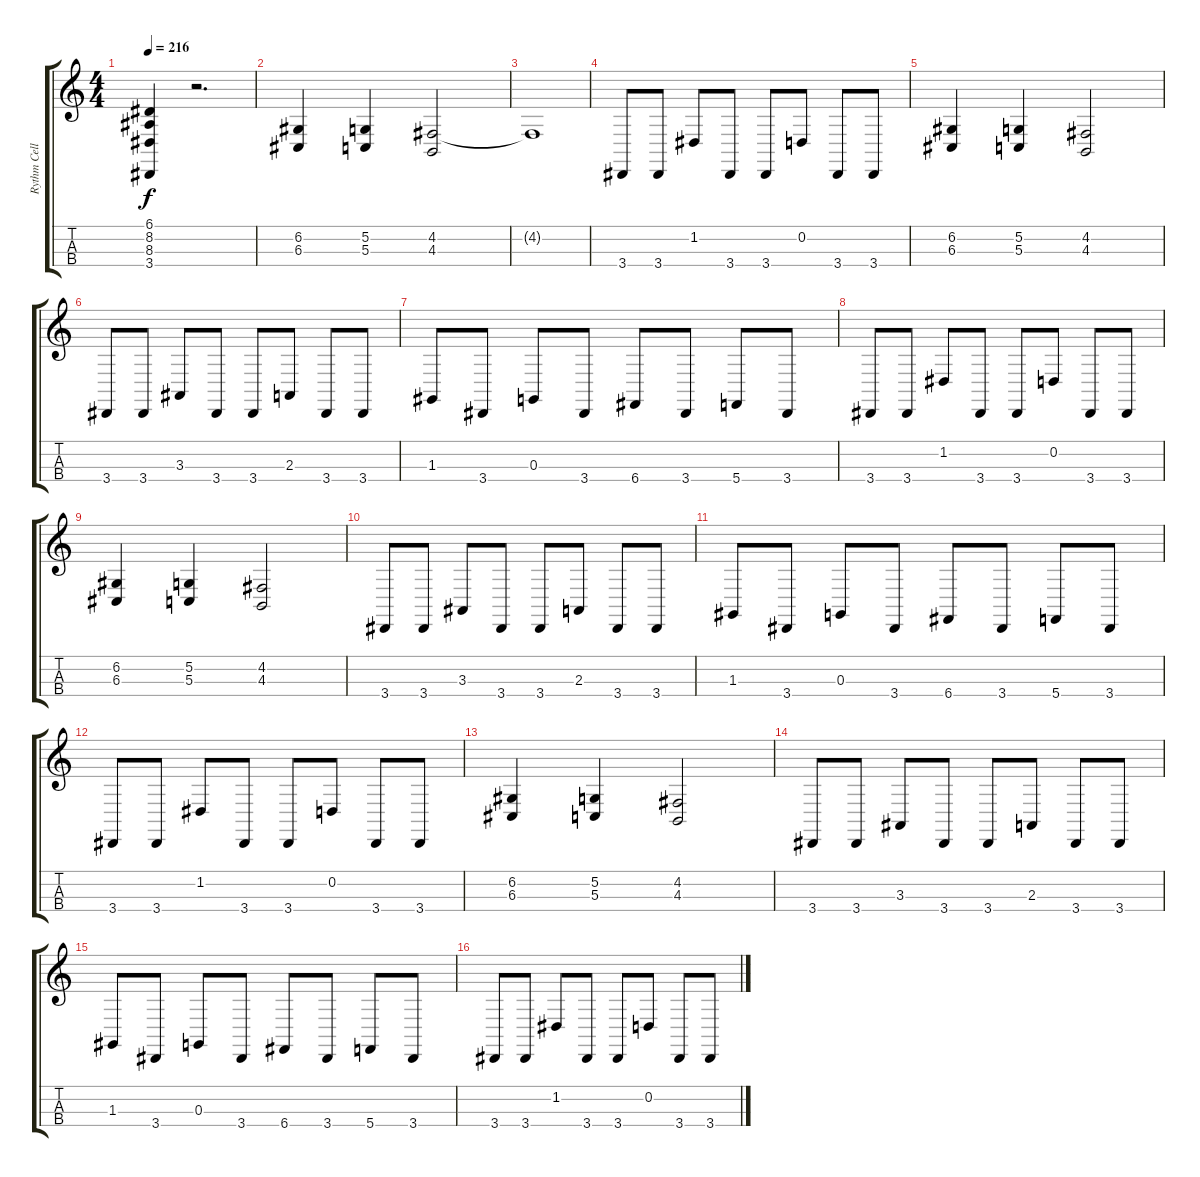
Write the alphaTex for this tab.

\track ("Rythm Cello" "Rythm Cell") {instrument cello}
\staff {score tabs}
\tuning (A3 D3 G2 C2) {hide}
\ts (4 4)
\tempo 216
\clef g2
\ks c
(6.1 8.2 8.3 3.4).4{dy f instrument cello} r.2{d} |
(6.2 6.3).4 (5.2 5.3).4 (4.2 4.3).2 |
4.2{t}.1 |
3.4.8 3.4.8 1.2.8 3.4.8 3.4.8 0.2.8 3.4.8 3.4.8 |
(6.2 6.3).4 (5.2 5.3).4 (4.2 4.3).2 |
3.4.8 3.4.8 3.3.8 3.4.8 3.4.8 2.3.8 3.4.8 3.4.8 |
1.3.8 3.4.8 0.3.8 3.4.8 6.4.8 3.4.8 5.4.8 3.4.8 |
3.4.8 3.4.8 1.2.8 3.4.8 3.4.8 0.2.8 3.4.8 3.4.8 |
(6.2 6.3).4 (5.2 5.3).4 (4.2 4.3).2 |
3.4.8 3.4.8 3.3.8 3.4.8 3.4.8 2.3.8 3.4.8 3.4.8 |
1.3.8 3.4.8 0.3.8 3.4.8 6.4.8 3.4.8 5.4.8 3.4.8 |
3.4.8 3.4.8 1.2.8 3.4.8 3.4.8 0.2.8 3.4.8 3.4.8 |
(6.2 6.3).4 (5.2 5.3).4 (4.2 4.3).2 |
3.4.8 3.4.8 3.3.8 3.4.8 3.4.8 2.3.8 3.4.8 3.4.8 |
1.3.8 3.4.8 0.3.8 3.4.8 6.4.8 3.4.8 5.4.8 3.4.8 |
3.4.8 3.4.8 1.2.8 3.4.8 3.4.8 0.2.8 3.4.8 3.4.8
